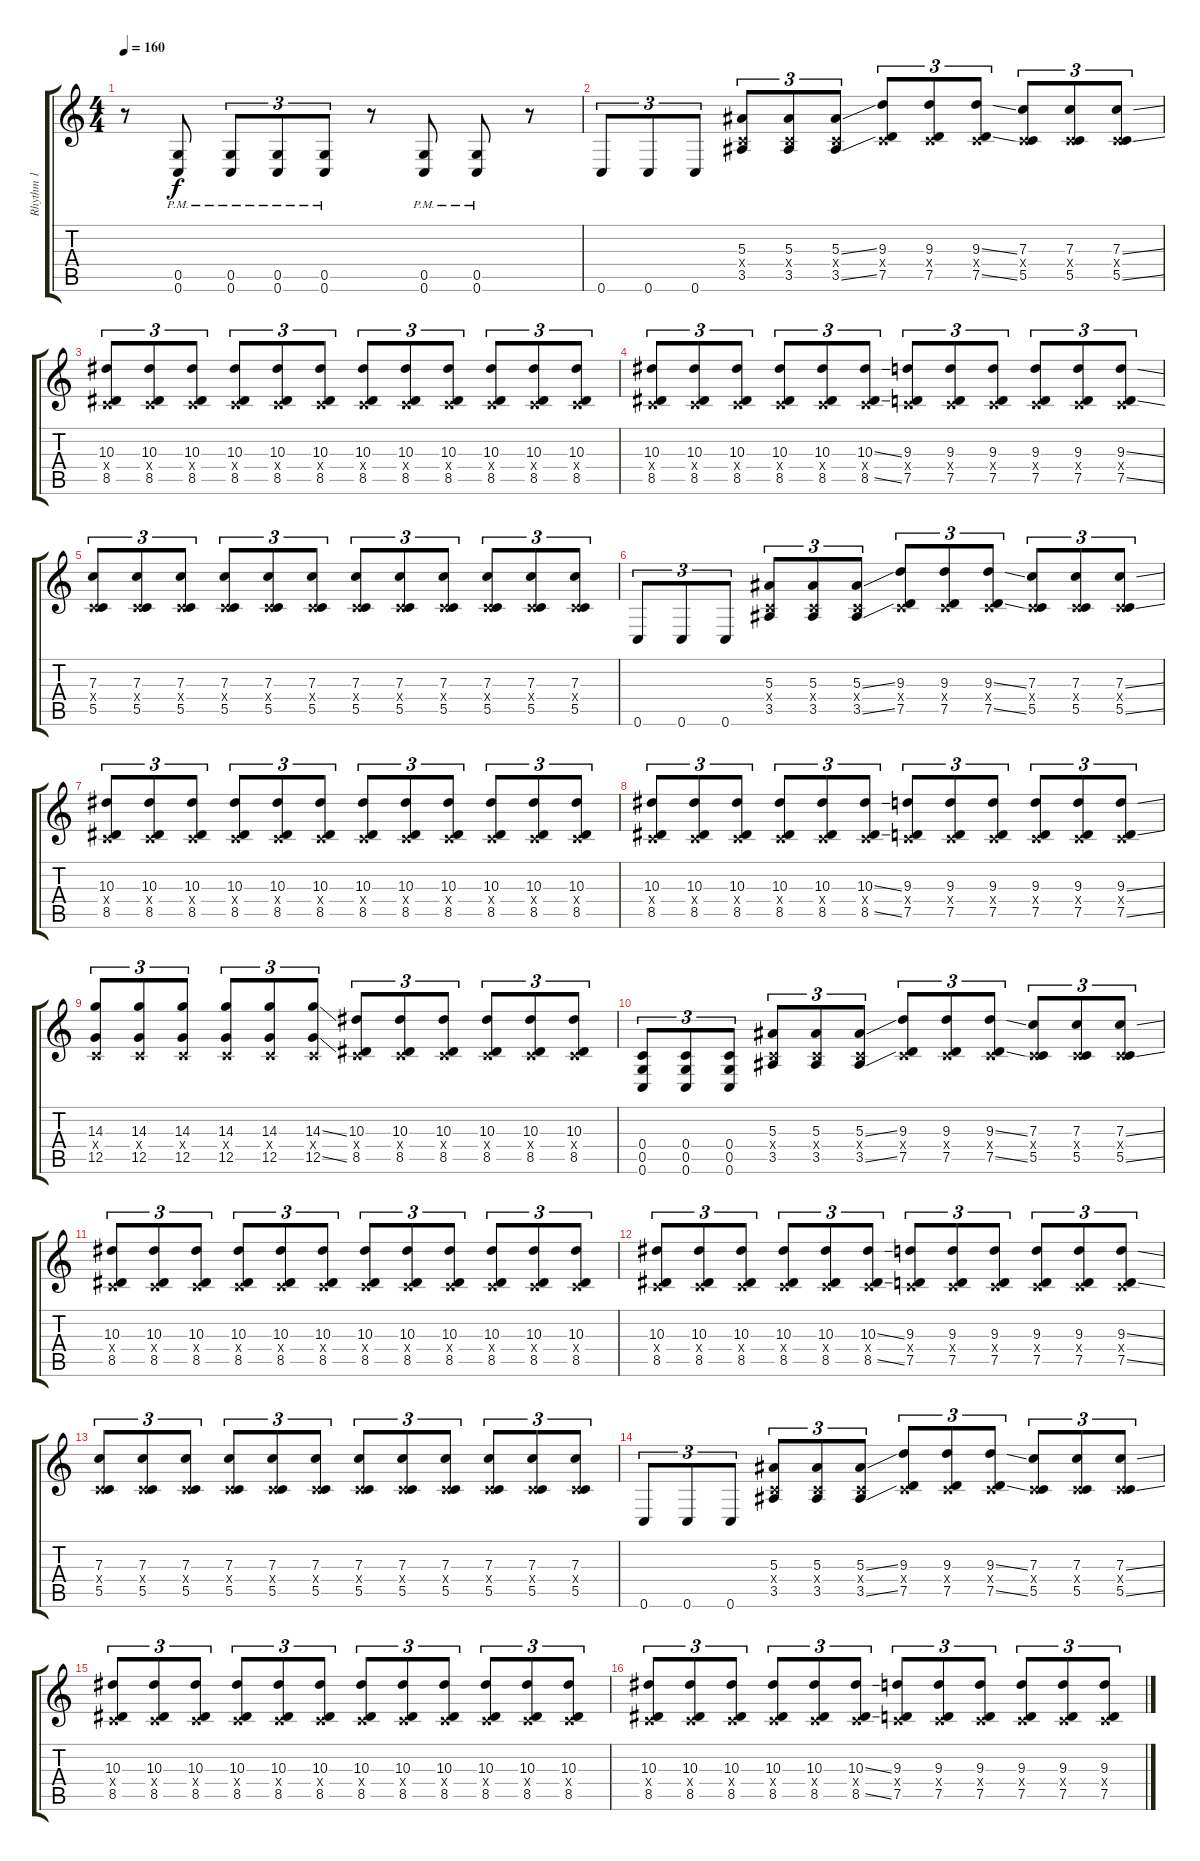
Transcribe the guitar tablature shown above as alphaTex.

\track ("Rhythm 1" "Rhythm 1") {instrument distortionguitar}
\staff {score tabs}
\tuning (D4 A3 F3 C3 G2 C2) {hide}
\ts (4 4)
\tempo 160
\clef g2
\ks c
r.8{dy f} (0.5{pm} 0.6{pm}).8 (0.5{pm} 0.6{pm}).8{tu (3 2)} (0.5{pm} 0.6{pm}).8{tu (3 2)} (0.5{pm} 0.6{pm}).8{tu (3 2)} r.8 (0.5{pm} 0.6{pm}).8 (0.5{pm} 0.6{pm}).8 r.8 |
0.6.8{tu (3 2)} 0.6.8{tu (3 2)} 0.6.8{tu (3 2)} (5.3 0.4{x} 3.5).8{tu (3 2)} (5.3 0.4{x} 3.5).8{tu (3 2)} (5.3{ss} 0.4{x} 3.5{ss}).8{tu (3 2)} (9.3 0.4{x} 7.5).8{tu (3 2)} (9.3 0.4{x} 7.5).8{tu (3 2)} (9.3{ss} 0.4{x} 7.5{ss}).8{tu (3 2)} (7.3 0.4{x} 5.5).8{tu (3 2)} (7.3 0.4{x} 5.5).8{tu (3 2)} (7.3{ss} 0.4{x} 5.5{ss}).8{tu (3 2)} |
(10.3 0.4{x} 8.5).8{tu (3 2)} (10.3 0.4{x} 8.5).8{tu (3 2)} (10.3 0.4{x} 8.5).8{tu (3 2)} (10.3 0.4{x} 8.5).8{tu (3 2)} (10.3 0.4{x} 8.5).8{tu (3 2)} (10.3 0.4{x} 8.5).8{tu (3 2)} (10.3 0.4{x} 8.5).8{tu (3 2)} (10.3 0.4{x} 8.5).8{tu (3 2)} (10.3 0.4{x} 8.5).8{tu (3 2)} (10.3 0.4{x} 8.5).8{tu (3 2)} (10.3 0.4{x} 8.5).8{tu (3 2)} (10.3 0.4{x} 8.5).8{tu (3 2)} |
(10.3 0.4{x} 8.5).8{tu (3 2)} (10.3 0.4{x} 8.5).8{tu (3 2)} (10.3 0.4{x} 8.5).8{tu (3 2)} (10.3 0.4{x} 8.5).8{tu (3 2)} (10.3 0.4{x} 8.5).8{tu (3 2)} (10.3{ss} 0.4{x} 8.5{ss}).8{tu (3 2)} (9.3 0.4{x} 7.5).8{tu (3 2)} (9.3 0.4{x} 7.5).8{tu (3 2)} (9.3 0.4{x} 7.5).8{tu (3 2)} (9.3 0.4{x} 7.5).8{tu (3 2)} (9.3 0.4{x} 7.5).8{tu (3 2)} (9.3{ss} 0.4{x} 7.5{ss}).8{tu (3 2)} |
(7.3 0.4{x} 5.5).8{tu (3 2)} (7.3 0.4{x} 5.5).8{tu (3 2)} (7.3 0.4{x} 5.5).8{tu (3 2)} (7.3 0.4{x} 5.5).8{tu (3 2)} (7.3 0.4{x} 5.5).8{tu (3 2)} (7.3 0.4{x} 5.5).8{tu (3 2)} (7.3 0.4{x} 5.5).8{tu (3 2)} (7.3 0.4{x} 5.5).8{tu (3 2)} (7.3 0.4{x} 5.5).8{tu (3 2)} (7.3 0.4{x} 5.5).8{tu (3 2)} (7.3 0.4{x} 5.5).8{tu (3 2)} (7.3 0.4{x} 5.5).8{tu (3 2)} |
0.6.8{tu (3 2)} 0.6.8{tu (3 2)} 0.6.8{tu (3 2)} (5.3 0.4{x} 3.5).8{tu (3 2)} (5.3 0.4{x} 3.5).8{tu (3 2)} (5.3{ss} 0.4{x} 3.5{ss}).8{tu (3 2)} (9.3 0.4{x} 7.5).8{tu (3 2)} (9.3 0.4{x} 7.5).8{tu (3 2)} (9.3{ss} 0.4{x} 7.5{ss}).8{tu (3 2)} (7.3 0.4{x} 5.5).8{tu (3 2)} (7.3 0.4{x} 5.5).8{tu (3 2)} (7.3{ss} 0.4{x} 5.5{ss}).8{tu (3 2)} |
(10.3 0.4{x} 8.5).8{tu (3 2)} (10.3 0.4{x} 8.5).8{tu (3 2)} (10.3 0.4{x} 8.5).8{tu (3 2)} (10.3 0.4{x} 8.5).8{tu (3 2)} (10.3 0.4{x} 8.5).8{tu (3 2)} (10.3 0.4{x} 8.5).8{tu (3 2)} (10.3 0.4{x} 8.5).8{tu (3 2)} (10.3 0.4{x} 8.5).8{tu (3 2)} (10.3 0.4{x} 8.5).8{tu (3 2)} (10.3 0.4{x} 8.5).8{tu (3 2)} (10.3 0.4{x} 8.5).8{tu (3 2)} (10.3 0.4{x} 8.5).8{tu (3 2)} |
(10.3 0.4{x} 8.5).8{tu (3 2)} (10.3 0.4{x} 8.5).8{tu (3 2)} (10.3 0.4{x} 8.5).8{tu (3 2)} (10.3 0.4{x} 8.5).8{tu (3 2)} (10.3 0.4{x} 8.5).8{tu (3 2)} (10.3{ss} 0.4{x} 8.5{ss}).8{tu (3 2)} (9.3 0.4{x} 7.5).8{tu (3 2)} (9.3 0.4{x} 7.5).8{tu (3 2)} (9.3 0.4{x} 7.5).8{tu (3 2)} (9.3 0.4{x} 7.5).8{tu (3 2)} (9.3 0.4{x} 7.5).8{tu (3 2)} (9.3{ss} 0.4{x} 7.5{ss}).8{tu (3 2)} |
(14.3 0.4{x} 12.5).8{tu (3 2)} (14.3 0.4{x} 12.5).8{tu (3 2)} (14.3 0.4{x} 12.5).8{tu (3 2)} (14.3 0.4{x} 12.5).8{tu (3 2)} (14.3 0.4{x} 12.5).8{tu (3 2)} (14.3{ss} 0.4{x} 12.5{ss}).8{tu (3 2)} (10.3 0.4{x} 8.5).8{tu (3 2)} (10.3 0.4{x} 8.5).8{tu (3 2)} (10.3 0.4{x} 8.5).8{tu (3 2)} (10.3 0.4{x} 8.5).8{tu (3 2)} (10.3 0.4{x} 8.5).8{tu (3 2)} (10.3 0.4{x} 8.5).8{tu (3 2)} |
(0.4 0.5 0.6).8{tu (3 2)} (0.4 0.5 0.6).8{tu (3 2)} (0.4 0.5 0.6).8{tu (3 2)} (5.3 0.4{x} 3.5).8{tu (3 2)} (5.3 0.4{x} 3.5).8{tu (3 2)} (5.3{ss} 0.4{x} 3.5{ss}).8{tu (3 2)} (9.3 0.4{x} 7.5).8{tu (3 2)} (9.3 0.4{x} 7.5).8{tu (3 2)} (9.3{ss} 0.4{x} 7.5{ss}).8{tu (3 2)} (7.3 0.4{x} 5.5).8{tu (3 2)} (7.3 0.4{x} 5.5).8{tu (3 2)} (7.3{ss} 0.4{x} 5.5{ss}).8{tu (3 2)} |
(10.3 0.4{x} 8.5).8{tu (3 2)} (10.3 0.4{x} 8.5).8{tu (3 2)} (10.3 0.4{x} 8.5).8{tu (3 2)} (10.3 0.4{x} 8.5).8{tu (3 2)} (10.3 0.4{x} 8.5).8{tu (3 2)} (10.3 0.4{x} 8.5).8{tu (3 2)} (10.3 0.4{x} 8.5).8{tu (3 2)} (10.3 0.4{x} 8.5).8{tu (3 2)} (10.3 0.4{x} 8.5).8{tu (3 2)} (10.3 0.4{x} 8.5).8{tu (3 2)} (10.3 0.4{x} 8.5).8{tu (3 2)} (10.3 0.4{x} 8.5).8{tu (3 2)} |
(10.3 0.4{x} 8.5).8{tu (3 2)} (10.3 0.4{x} 8.5).8{tu (3 2)} (10.3 0.4{x} 8.5).8{tu (3 2)} (10.3 0.4{x} 8.5).8{tu (3 2)} (10.3 0.4{x} 8.5).8{tu (3 2)} (10.3{ss} 0.4{x} 8.5{ss}).8{tu (3 2)} (9.3 0.4{x} 7.5).8{tu (3 2)} (9.3 0.4{x} 7.5).8{tu (3 2)} (9.3 0.4{x} 7.5).8{tu (3 2)} (9.3 0.4{x} 7.5).8{tu (3 2)} (9.3 0.4{x} 7.5).8{tu (3 2)} (9.3{ss} 0.4{x} 7.5{ss}).8{tu (3 2)} |
(7.3 0.4{x} 5.5).8{tu (3 2)} (7.3 0.4{x} 5.5).8{tu (3 2)} (7.3 0.4{x} 5.5).8{tu (3 2)} (7.3 0.4{x} 5.5).8{tu (3 2)} (7.3 0.4{x} 5.5).8{tu (3 2)} (7.3 0.4{x} 5.5).8{tu (3 2)} (7.3 0.4{x} 5.5).8{tu (3 2)} (7.3 0.4{x} 5.5).8{tu (3 2)} (7.3 0.4{x} 5.5).8{tu (3 2)} (7.3 0.4{x} 5.5).8{tu (3 2)} (7.3 0.4{x} 5.5).8{tu (3 2)} (7.3 0.4{x} 5.5).8{tu (3 2)} |
0.6.8{tu (3 2)} 0.6.8{tu (3 2)} 0.6.8{tu (3 2)} (5.3 0.4{x} 3.5).8{tu (3 2)} (5.3 0.4{x} 3.5).8{tu (3 2)} (5.3{ss} 0.4{x} 3.5{ss}).8{tu (3 2)} (9.3 0.4{x} 7.5).8{tu (3 2)} (9.3 0.4{x} 7.5).8{tu (3 2)} (9.3{ss} 0.4{x} 7.5{ss}).8{tu (3 2)} (7.3 0.4{x} 5.5).8{tu (3 2)} (7.3 0.4{x} 5.5).8{tu (3 2)} (7.3{ss} 0.4{x} 5.5{ss}).8{tu (3 2)} |
(10.3 0.4{x} 8.5).8{tu (3 2)} (10.3 0.4{x} 8.5).8{tu (3 2)} (10.3 0.4{x} 8.5).8{tu (3 2)} (10.3 0.4{x} 8.5).8{tu (3 2)} (10.3 0.4{x} 8.5).8{tu (3 2)} (10.3 0.4{x} 8.5).8{tu (3 2)} (10.3 0.4{x} 8.5).8{tu (3 2)} (10.3 0.4{x} 8.5).8{tu (3 2)} (10.3 0.4{x} 8.5).8{tu (3 2)} (10.3 0.4{x} 8.5).8{tu (3 2)} (10.3 0.4{x} 8.5).8{tu (3 2)} (10.3 0.4{x} 8.5).8{tu (3 2)} |
(10.3 0.4{x} 8.5).8{tu (3 2)} (10.3 0.4{x} 8.5).8{tu (3 2)} (10.3 0.4{x} 8.5).8{tu (3 2)} (10.3 0.4{x} 8.5).8{tu (3 2)} (10.3 0.4{x} 8.5).8{tu (3 2)} (10.3{ss} 0.4{x} 8.5{ss}).8{tu (3 2)} (9.3 0.4{x} 7.5).8{tu (3 2)} (9.3 0.4{x} 7.5).8{tu (3 2)} (9.3 0.4{x} 7.5).8{tu (3 2)} (9.3 0.4{x} 7.5).8{tu (3 2)} (9.3 0.4{x} 7.5).8{tu (3 2)} (9.3{ss} 0.4{x} 7.5{ss}).8{tu (3 2)}
